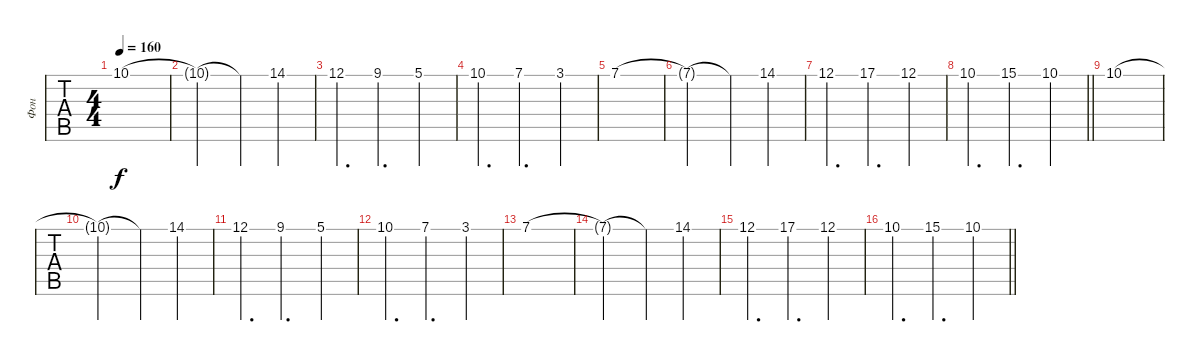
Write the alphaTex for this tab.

\track ("Фон" "Фон") {instrument synthstrings1}
\staff {tabs}
\tuning (E4 B3 G3 D3 A2 E2) {hide}
\ts (4 4)
\tempo 160
\clef g2
\ks c
10.1.1{dy f} |
10.1{t}.2 10.1{t}.4 14.1.4 |
12.1.4{d} 9.1.4{d} 5.1.4 |
10.1.4{d} 7.1.4{d} 3.1.4 |
7.1.1 |
7.1{t}.2 7.1{t}.4 14.1.4 |
12.1.4{d} 17.1.4{d} 12.1.4 |
\barLineRight lightlight
10.1.4{d} 15.1.4{d} 10.1.4 |
10.1.1 |
10.1{t}.2 10.1{t}.4 14.1.4 |
12.1.4{d} 9.1.4{d} 5.1.4 |
10.1.4{d} 7.1.4{d} 3.1.4 |
7.1.1 |
7.1{t}.2 7.1{t}.4 14.1.4 |
12.1.4{d} 17.1.4{d} 12.1.4 |
\barLineRight lightlight
10.1.4{d} 15.1.4{d} 10.1.4
